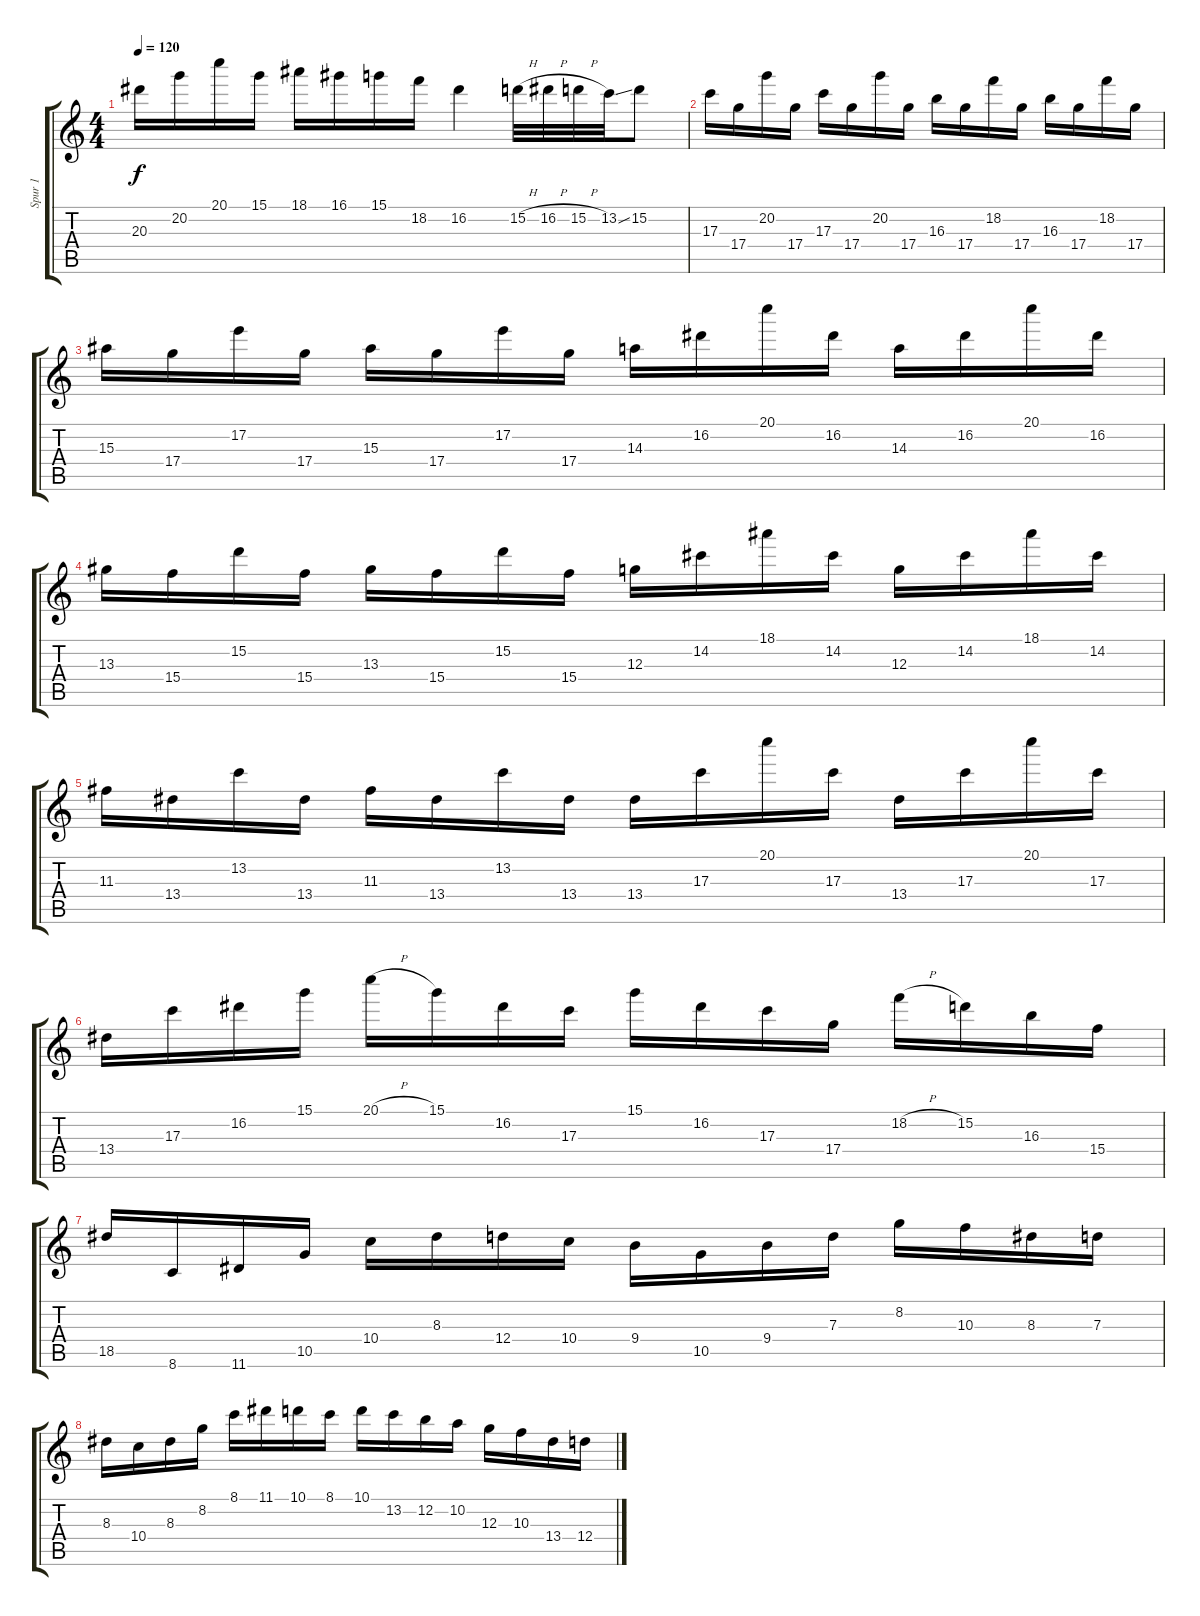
\track ("Spur 1" "Spur 1") {instrument acousticguitarsteel}
\staff {score tabs}
\tuning (E4 B3 G3 D3 A2 E2) {hide}
\ts (4 4)
\tempo 120
\clef g2
\ks c
20.3.16{dy f} 20.2.16 20.1.16 15.1.16 18.1.16 16.1.16 15.1.16 18.2.16 16.2.4 15.2{h}.32 16.2{h}.32 15.2{h}.32 13.2{ss}.32 15.2.8 |
17.3.16 17.4.16 20.2.16 17.4.16 17.3.16 17.4.16 20.2.16 17.4.16 16.3.16 17.4.16 18.2.16 17.4.16 16.3.16 17.4.16 18.2.16 17.4.16 |
15.3.16 17.4.16 17.2.16 17.4.16 15.3.16 17.4.16 17.2.16 17.4.16 14.3.16 16.2.16 20.1.16 16.2.16 14.3.16 16.2.16 20.1.16 16.2.16 |
13.3.16 15.4.16 15.2.16 15.4.16 13.3.16 15.4.16 15.2.16 15.4.16 12.3.16 14.2.16 18.1.16 14.2.16 12.3.16 14.2.16 18.1.16 14.2.16 |
11.3.16 13.4.16 13.2.16 13.4.16 11.3.16 13.4.16 13.2.16 13.4.16 13.4.16 17.3.16 20.1.16 17.3.16 13.4.16 17.3.16 20.1.16 17.3.16 |
13.4.16 17.3.16 16.2.16 15.1.16 20.1{h}.16 15.1.16 16.2.16 17.3.16 15.1.16 16.2.16 17.3.16 17.4.16 18.2{h}.16 15.2.16 16.3.16 15.4.16 |
18.5.16 8.6.16 11.6.16 10.5.16 10.4.16 8.3.16 12.4.16 10.4.16 9.4.16 10.5.16 9.4.16 7.3.16 8.2.16 10.3.16 8.3.16 7.3.16 |
8.3.16 10.4.16 8.3.16 8.2.16 8.1.16 11.1.16 10.1.16 8.1.16 10.1.16 13.2.16 12.2.16 10.2.16 12.3.16 10.3.16 13.4.16 12.4.16
